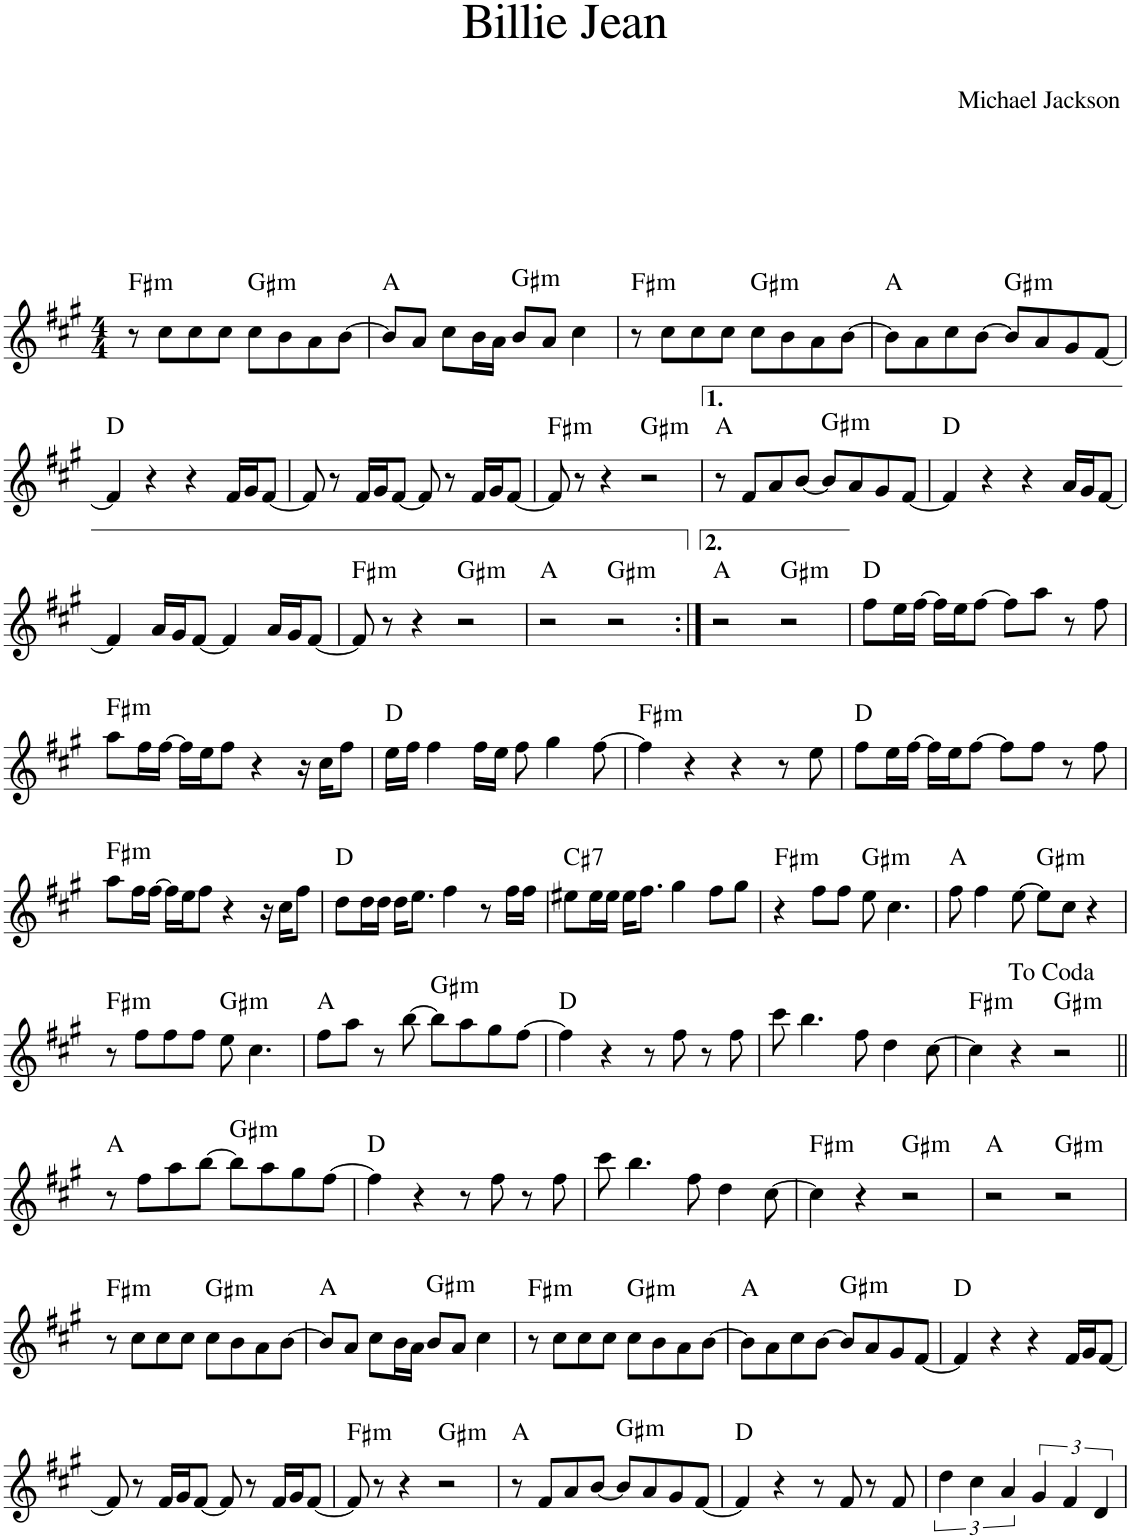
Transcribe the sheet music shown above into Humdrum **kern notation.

**kern	**harte
*part1	*part1
*staff1	*
*I"Piano	*
*I'Pno.	*
*clefG2	*
*k[f#c#g#]	*
*M4/4	*
=1	=1
!	!LO:H:kt=m
8r	F#:min
8cc#\L	.
8cc#\	.
8cc#\J	.
!	!LO:H:kt=m
8cc#\L	G#:min
8b\	.
8a\	.
[8b\J	.
=2	=2
8b/L]	A:maj
8a/J	.
8cc#\L	.
16b\L	.
16a\JJ	.
!	!LO:H:kt=m
8b/L	G#:min
8a/J	.
4cc#\	.
=3	=3
!	!LO:H:kt=m
8r	F#:min
8cc#\L	.
8cc#\	.
8cc#\J	.
!	!LO:H:kt=m
8cc#\L	G#:min
8b\	.
8a\	.
[8b\J	.
=4	=4
8b\L]	A:maj
8a\	.
8cc#\	.
[8b\J	.
!	!LO:H:kt=m
8b/L]	G#:min
8a/	.
8g#/	.
[8f#/J	.
!!LO:LB:g=z
=5	=5
4f#/]	D:maj
4r	.
4r	.
16f#/LL	.
16g#/J	.
[8f#/J	.
=6	=6
8f#/]	.
8r	.
16f#/LL	.
16g#/J	.
[8f#/J	.
8f#/]	.
8r	.
16f#/LL	.
16g#/J	.
[8f#/J	.
=7	=7
!	!LO:H:kt=m
8f#/]	F#:min
8r	.
4r	.
!	!LO:H:kt=m
2r	G#:min
=8	=8
8r	A:maj
8f#/L	.
8a/	.
[8b/J	.
!	!LO:H:kt=m
8b/L]	G#:min
8a/	.
8g#/	.
[8f#/J	.
=9	=9
4f#/]	D:maj
4r	.
4r	.
16a/LL	.
16g#/J	.
[8f#/J	.
!!LO:LB:g=z
=10	=10
4f#/]	.
16a/LL	.
16g#/J	.
[8f#/J	.
4f#/]	.
16a/LL	.
16g#/J	.
[8f#/J	.
=11	=11
!	!LO:H:kt=m
8f#/]	F#:min
8r	.
4r	.
!	!LO:H:kt=m
2r	G#:min
=12	=12
2r	A:maj
!	!LO:H:kt=m
2r	G#:min
=13:|!	=13:|!
2r	A:maj
!	!LO:H:kt=m
2r	G#:min
=14	=14
8ff#\L	D:maj
16ee\L	.
[16ff#\JJ	.
16ff#\LL]	.
16ee\J	.
[8ff#\J	.
8ff#\L]	.
8aa\J	.
8r	.
8ff#\	.
!!LO:LB:g=z
=15	=15
!	!LO:H:kt=m
8aa\L	F#:min
16ff#\L	.
[16ff#\JJ	.
16ff#\LL]	.
16ee\J	.
8ff#\J	.
4r	.
16r	.
16cc#\KL	.
8ff#\J	.
=16	=16
16ee\LL	D:maj
16ff#\JJ	.
4ff#\	.
16ff#\LL	.
16ee\JJ	.
8ff#\	.
4gg#\	.
[8ff#\	.
=17	=17
!	!LO:H:kt=m
4ff#\]	F#:min
4r	.
4r	.
8r	.
8ee\	.
=18	=18
8ff#\L	D:maj
16ee\L	.
[16ff#\JJ	.
16ff#\LL]	.
16ee\J	.
[8ff#\J	.
8ff#\L]	.
8ff#\J	.
8r	.
8ff#\	.
!!LO:LB:g=z
=19	=19
!	!LO:H:kt=m
8aa\L	F#:min
16ff#\L	.
[16ff#\JJ	.
16ff#\LL]	.
16ee\J	.
8ff#\J	.
4r	.
16r	.
16cc#\KL	.
8ff#\J	.
=20	=20
8dd\L	D:maj
16dd\L	.
16dd\JJ	.
16dd\KL	.
8.ee\J	.
4ff#\	.
8r	.
16ff#\LL	.
16ff#\JJ	.
=21	=21
!	!LO:H:kt=7
8ee#X\L	C#:7
16ee#\L	.
16ee#\JJ	.
16ee#\KL	.
8.ff#\J	.
4gg#\	.
8ff#\L	.
8gg#\J	.
=22	=22
!	!LO:H:kt=m
4r	F#:min
8ff#\L	.
8ff#\J	.
!	!LO:H:kt=m
8ee\	G#:min
4.cc#\	.
=23	=23
8ff#\	A:maj
4ff#\	.
[8ee\	.
!	!LO:H:kt=m
8ee\L]	G#:min
8cc#\J	.
4r	.
!!LO:LB:g=z
=24	=24
!	!LO:H:kt=m
8r	F#:min
8ff#\L	.
8ff#\	.
8ff#\J	.
!	!LO:H:kt=m
8ee\	G#:min
4.cc#\	.
=25	=25
8ff#\L	A:maj
8aa\J	.
8r	.
[8bb\	.
!	!LO:H:kt=m
8bb\L]	G#:min
8aa\	.
8gg#\	.
[8ff#\J	.
=26	=26
4ff#\]	D:maj
4r	.
8r	.
8ff#\	.
8r	.
8ff#\	.
=27	=27
8ccc#\	.
4.bb\	.
8ff#\	.
4dd\	.
[8cc#\	.
=28	=28
!	!LO:H:kt=m
4cc#\]	F#:min
4r	.
!	!LO:H:kt=m
2r	G#:min
!!LO:LB:g=z
=29||	=29||
8r	A:maj
8ff#\L	.
8aa\	.
[8bb\J	.
!	!LO:H:kt=m
8bb\L]	G#:min
8aa\	.
8gg#\	.
[8ff#\J	.
=30	=30
4ff#\]	D:maj
4r	.
8r	.
8ff#\	.
8r	.
8ff#\	.
=31	=31
8ccc#\	.
4.bb\	.
8ff#\	.
4dd\	.
[8cc#\	.
=32	=32
!	!LO:H:kt=m
4cc#\]	F#:min
4r	.
!	!LO:H:kt=m
2r	G#:min
=33	=33
2r	A:maj
!	!LO:H:kt=m
2r	G#:min
!!LO:LB:g=z
=34	=34
!	!LO:H:kt=m
8r	F#:min
8cc#\L	.
8cc#\	.
8cc#\J	.
!	!LO:H:kt=m
8cc#\L	G#:min
8b\	.
8a\	.
[8b\J	.
=35	=35
8b/L]	A:maj
8a/J	.
8cc#\L	.
16b\L	.
16a\JJ	.
!	!LO:H:kt=m
8b/L	G#:min
8a/J	.
4cc#\	.
=36	=36
!	!LO:H:kt=m
8r	F#:min
8cc#\L	.
8cc#\	.
8cc#\J	.
!	!LO:H:kt=m
8cc#\L	G#:min
8b\	.
8a\	.
[8b\J	.
=37	=37
8b\L]	A:maj
8a\	.
8cc#\	.
[8b\J	.
!	!LO:H:kt=m
8b/L]	G#:min
8a/	.
8g#/	.
[8f#/J	.
=38	=38
4f#/]	D:maj
4r	.
4r	.
16f#/LL	.
16g#/J	.
[8f#/J	.
!!LO:LB:g=z
=39	=39
8f#/]	.
8r	.
16f#/LL	.
16g#/J	.
[8f#/J	.
8f#/]	.
8r	.
16f#/LL	.
16g#/J	.
[8f#/J	.
=40	=40
!	!LO:H:kt=m
8f#/]	F#:min
8r	.
4r	.
!	!LO:H:kt=m
2r	G#:min
=41	=41
8r	A:maj
8f#/L	.
8a/	.
[8b/J	.
!	!LO:H:kt=m
8b/L]	G#:min
8a/	.
8g#/	.
[8f#/J	.
=42	=42
4f#/]	D:maj
4r	.
8r	.
8f#/	.
8r	.
8f#/	.
=43	=43
6dd\	.
6cc#\	.
6a/	.
6g#/	.
6f#/	.
6d/	.
=	=
*-	*-
